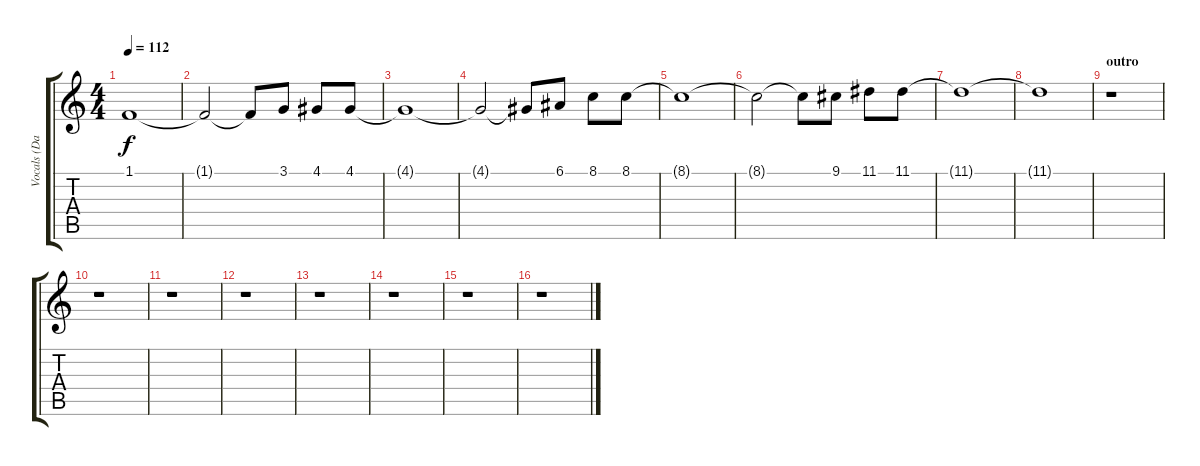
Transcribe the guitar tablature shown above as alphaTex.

\track ("Vocals (Davies)" "Vocals (Da") {instrument lead6voice}
\staff {score tabs}
\tuning (E4 B3 G3 D3 A2 E2) {hide}
\ts (4 4)
\tempo 112
\clef g2
\ks c
1.1{t}.1{dy f} |
1.1{t}.2 1.1{t}.8 3.1.8 4.1.8 4.1.8 |
4.1{t}.1 |
4.1{t}.2 4.1{t}.8 6.1.8 8.1.8 8.1.8 |
8.1{t}.1 |
8.1{t}.2 8.1{t}.8 9.1.8 11.1.8 11.1.8 |
11.1{t}.1 |
11.1{t}.1 |
\section ("" "outro")
r.1 |
r.1 |
r.1 |
r.1 |
r.1 |
r.1 |
r.1 |
r.1
